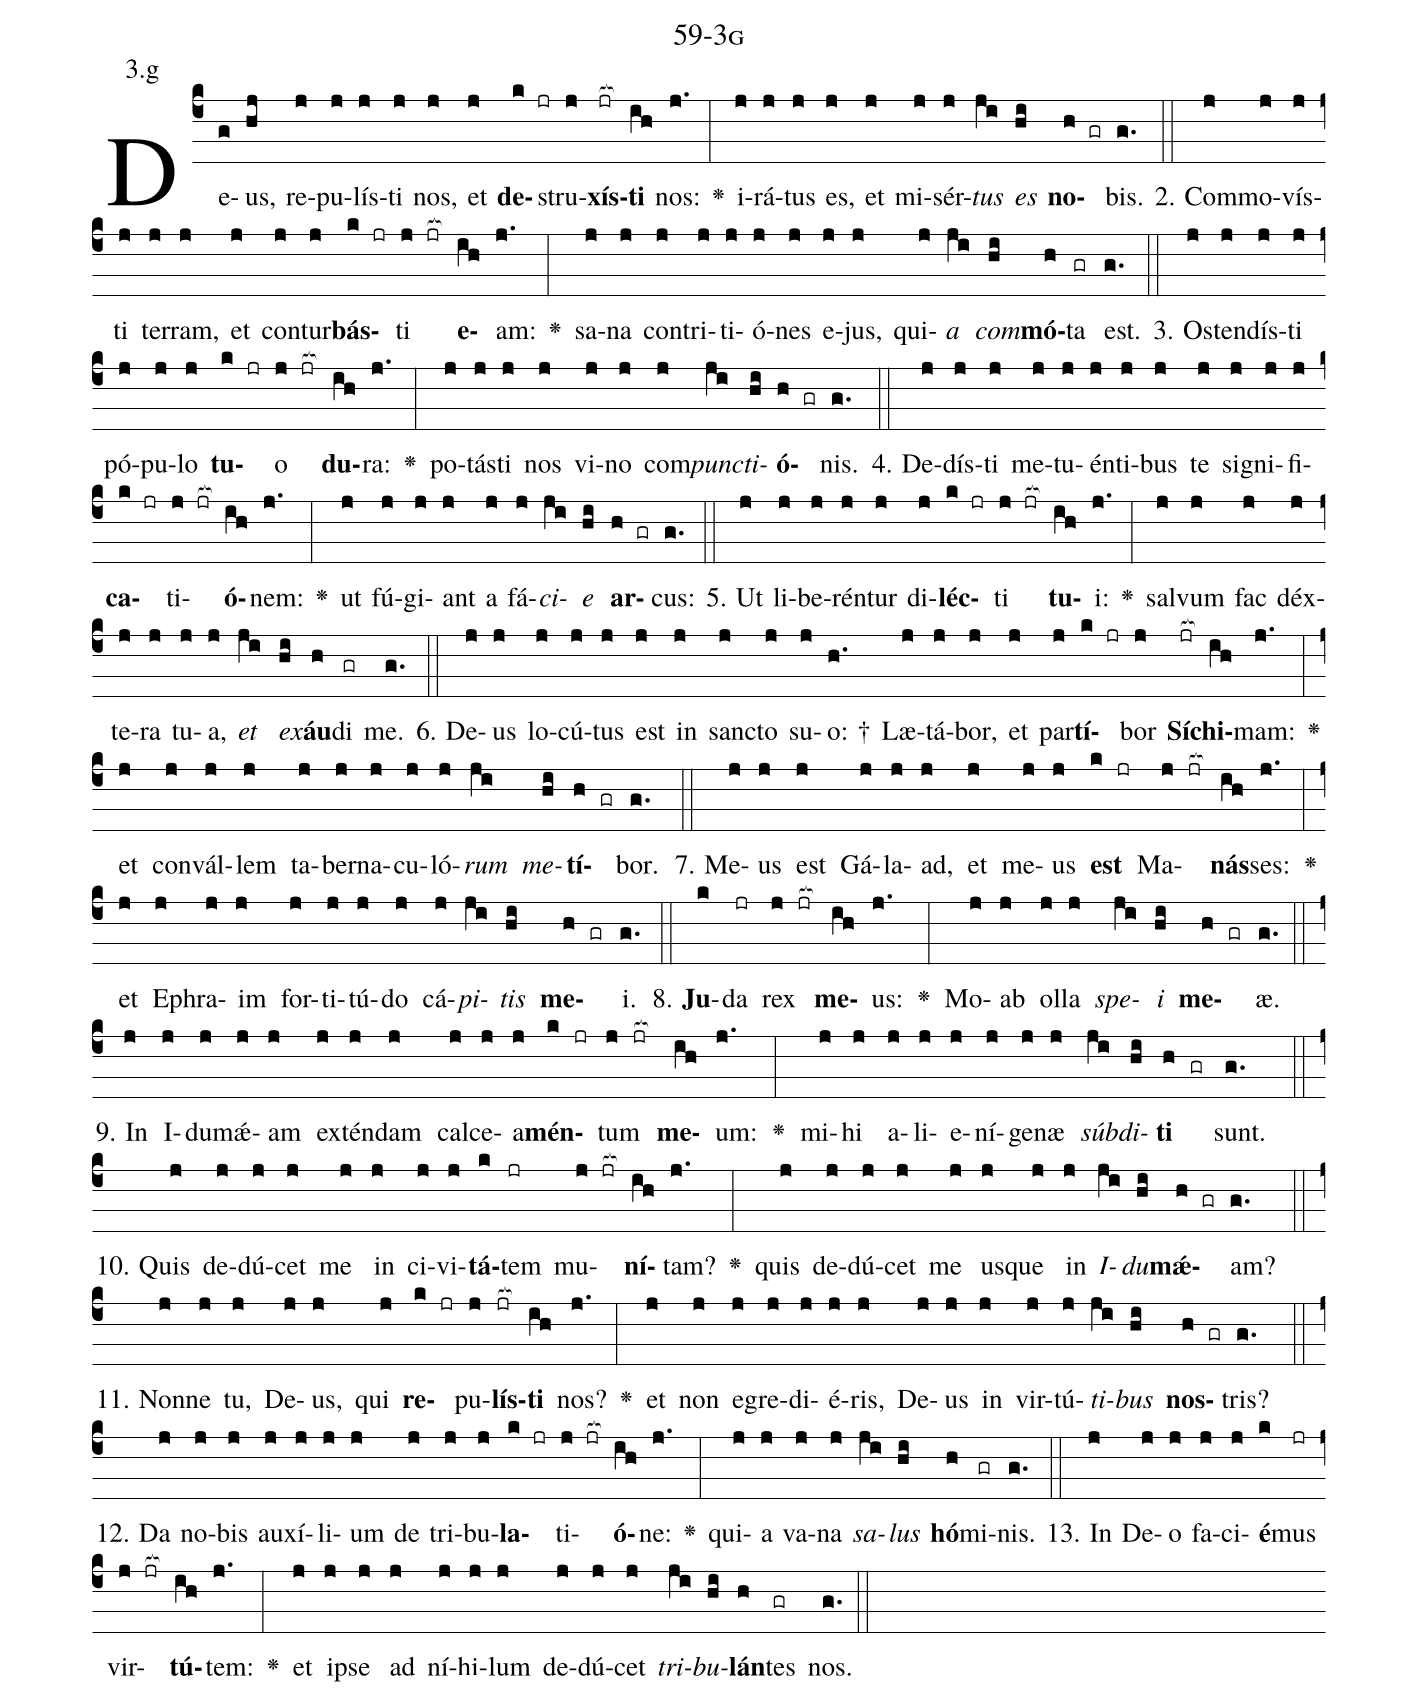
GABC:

name: 59-3g;
annotation: 3.g;
%%
(c4)De(g)us,(hj) re(j)pu(j)lís(j)ti(j) nos,(j) et(j) <b>de</b>(k jr)stru(j)<b>xís</b>(jr[ocb:1{])<b>ti</b>(ih[ocb:0}]) nos:(j.) <v>\greheightstar</v>(:) i(j)rá(j)tus(j) es,(j) et(j) mi(j)sér(j)<i>tus</i>(ji) <i>es</i>(hi) <b>no</b>(h gr)bis.(g.) (::)
2. Com(j)mo(j)vís(j)ti(j) ter(j)ram,(j) et(j) con(j)tur(j)<b>bás</b>(k jr)ti(j jr[ocb:1{]) <b>e</b>(ih[ocb:0}])am:(j.) <v>\greheightstar</v>(:) sa(j)na(j) con(j)tri(j)ti(j)ó(j)nes(j) e(j)jus,(j) qui(j)<i>a</i>(ji) <i>com</i>(hi)<b>mó</b>(h)ta(gr) est.(g.) (::)
3. Os(j)ten(j)dís(j)ti(j) pó(j)pu(j)lo(j) <b>tu</b>(k jr)o(j jr[ocb:1{]) <b>du</b>(ih[ocb:0}])ra:(j.) <v>\greheightstar</v>(:) po(j)tás(j)ti(j) nos(j) vi(j)no(j) com(j)<i>punc</i>(ji)<i>ti</i>(hi)<b>ó</b>(h gr)nis.(g.) (::)
4. De(j)dís(j)ti(j) me(j)tu(j)én(j)ti(j)bus(j) te(j) si(j)gni(j)fi(j)<b>ca</b>(k jr)ti(j jr[ocb:1{])<b>ó</b>(ih[ocb:0}])nem:(j.) <v>\greheightstar</v>(:) ut(j) fú(j)gi(j)ant(j) a(j) fá(j)<i>ci</i>(ji)<i>e</i>(hi) <b>ar</b>(h gr)cus:(g.) (::)
5. Ut(j) li(j)be(j)rén(j)tur(j) di(j)<b>léc</b>(k jr)ti(j jr[ocb:1{]) <b>tu</b>(ih[ocb:0}])i:(j.) <v>\greheightstar</v>(:) sal(j)vum(j) fac(j) déx(j)te(j)ra(j) tu(j)a,(j) <i>et</i>(ji) <i>ex</i>(hi)<b>áu</b>(h)di(gr) me.(g.) (::)
6. De(j)us(j) lo(j)cú(j)tus(j) est(j) in(j) sanc(j)to(j) su(j)o: †(h.) Læ(j)tá(j)bor,(j) et(j) par(j)<b>tí</b>(k jr)bor(j) <b>Sí</b>(jr[ocb:1{])<b>chi</b>(ih[ocb:0}])mam:(j.) <v>\greheightstar</v>(:) et(j) con(j)vál(j)lem(j) ta(j)ber(j)na(j)cu(j)ló(j)<i>rum</i>(ji) <i>me</i>(hi)<b>tí</b>(h gr)bor.(g.) (::)
7. Me(j)us(j) est(j) Gá(j)la(j)ad,(j) et(j) me(j)us(j) <b>est</b>(k jr) Ma(j jr[ocb:1{])<b>nás</b>(ih[ocb:0}])ses:(j.) <v>\greheightstar</v>(:) et(j) E(j)phra(j)im(j) for(j)ti(j)tú(j)do(j) cá(j)<i>pi</i>(ji)<i>tis</i>(hi) <b>me</b>(h gr)i.(g.) (::)
8. <b>Ju</b>(k)da(jr) rex(j jr[ocb:1{]) <b>me</b>(ih[ocb:0}])us:(j.) <v>\greheightstar</v>(:) Mo(j)ab(j) ol(j)la(j) <i>spe</i>(ji)<i>i</i>(hi) <b>me</b>(h gr)æ.(g.) (::)
9. In(j) I(j)du(j)mǽ(j)am(j) ex(j)tén(j)dam(j) cal(j)ce(j)a(j)<b>mén</b>(k jr)tum(j jr[ocb:1{]) <b>me</b>(ih[ocb:0}])um:(j.) <v>\greheightstar</v>(:) mi(j)hi(j) a(j)li(j)e(j)ní(j)ge(j)næ(j) <i>súb</i>(ji)<i>di</i>(hi)<b>ti</b>(h gr) sunt.(g.) (::)
10. Quis(j) de(j)dú(j)cet(j) me(j) in(j) ci(j)vi(j)<b>tá</b>(k)tem(jr) mu(j jr[ocb:1{])<b>ní</b>(ih[ocb:0}])tam?(j.) <v>\greheightstar</v>(:) quis(j) de(j)dú(j)cet(j) me(j) us(j)que(j) in(j) <i>I</i>(ji)<i>du</i>(hi)<b>mǽ</b>(h gr)am?(g.) (::)
11. Non(j)ne(j) tu,(j) De(j)us,(j) qui(j) <b>re</b>(k jr)pu(j)<b>lís</b>(jr[ocb:1{])<b>ti</b>(ih[ocb:0}]) nos?(j.) <v>\greheightstar</v>(:) et(j) non(j) e(j)gre(j)di(j)é(j)ris,(j) De(j)us(j) in(j) vir(j)tú(j)<i>ti</i>(ji)<i>bus</i>(hi) <b>nos</b>(h gr)tris?(g.) (::)
12. Da(j) no(j)bis(j) au(j)xí(j)li(j)um(j) de(j) tri(j)bu(j)<b>la</b>(k jr)ti(j jr[ocb:1{])<b>ó</b>(ih[ocb:0}])ne:(j.) <v>\greheightstar</v>(:) qui(j)a(j) va(j)na(j) <i>sa</i>(ji)<i>lus</i>(hi) <b>hó</b>(h)mi(gr)nis.(g.) (::)
13. In(j) De(j)o(j) fa(j)ci(j)<b>é</b>(k)mus(jr) vir(j jr[ocb:1{])<b>tú</b>(ih[ocb:0}])tem:(j.) <v>\greheightstar</v>(:) et(j) ip(j)se(j) ad(j) ní(j)hi(j)lum(j) de(j)dú(j)cet(j) <i>tri</i>(ji)<i>bu</i>(hi)<b>lán</b>(h)tes(gr) nos.(g.) (::)
